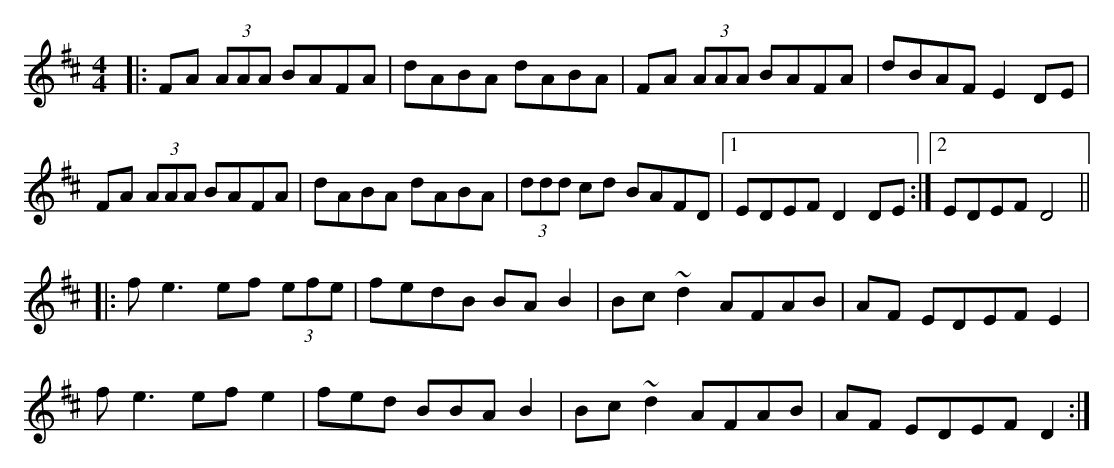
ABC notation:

X:1
M:4/4
K:D
|:FA (3AAA BAFA|dABA dABA|FA (3AAA BAFA|dBAFE2DE|
FA (3AAA BAFA|dABA dABA|(3ddd cd BAFD|1 EDEF D2 DE:|2 EDEF D4||
|:fe3 ef (3efe|fedB BAB2|Bc ~d2 AFAB|AF EDEFE2|
f e3 ef e2|fed BBAB2|Bc ~d2 AFAB|AF EDEF D2:|
